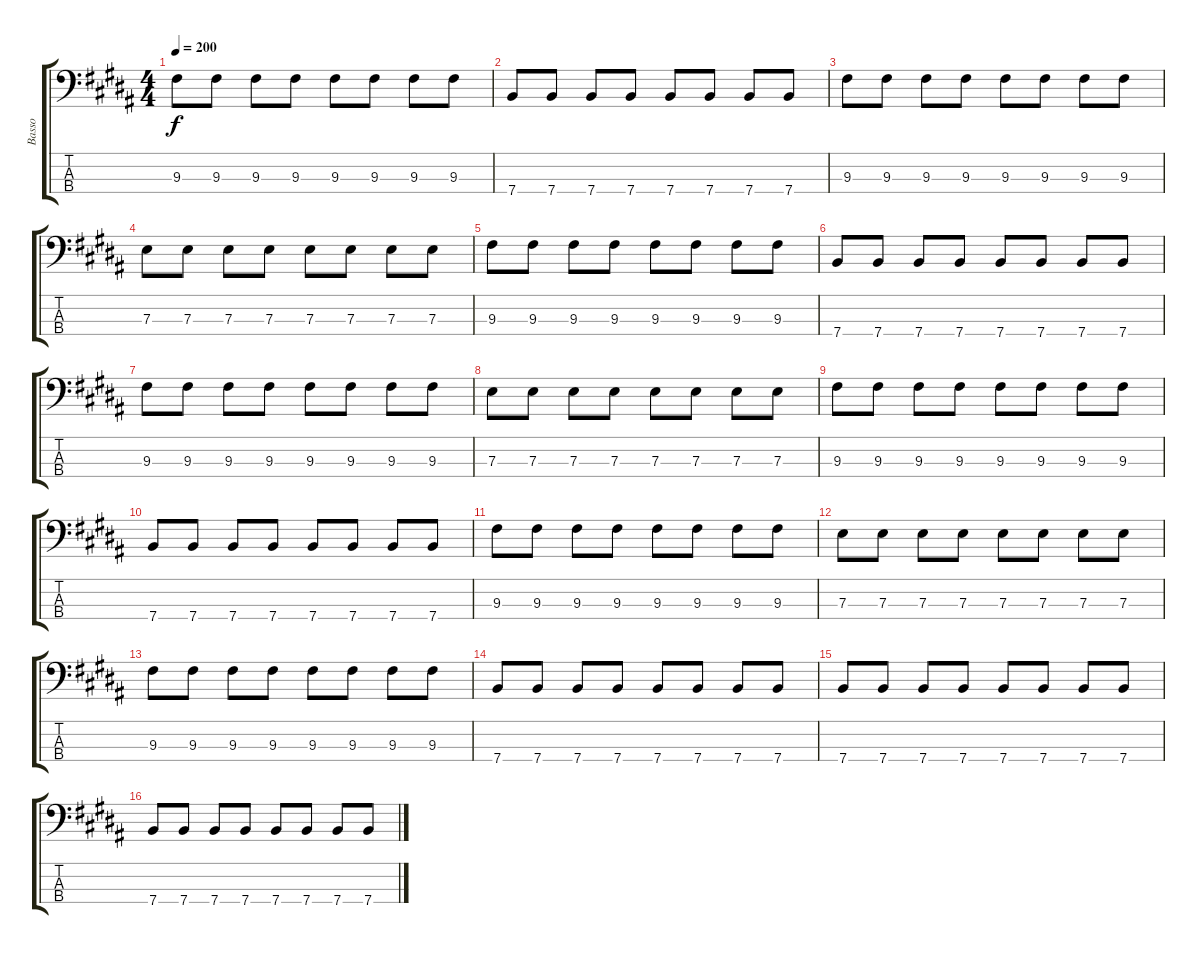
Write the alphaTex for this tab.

\track ("Basso" "Basso") {instrument electricbasspick}
\staff {score tabs}
\tuning (G2 D2 A1 E1) {hide}
\ts (4 4)
\tempo 200
\clef f4
\ks b
9.3.8{dy f} 9.3.8 9.3.8 9.3.8 9.3.8 9.3.8 9.3.8 9.3.8 |
7.4.8 7.4.8 7.4.8 7.4.8 7.4.8 7.4.8 7.4.8 7.4.8 |
9.3.8 9.3.8 9.3.8 9.3.8 9.3.8 9.3.8 9.3.8 9.3.8 |
7.3.8 7.3.8 7.3.8 7.3.8 7.3.8 7.3.8 7.3.8 7.3.8 |
9.3.8 9.3.8 9.3.8 9.3.8 9.3.8 9.3.8 9.3.8 9.3.8 |
7.4.8 7.4.8 7.4.8 7.4.8 7.4.8 7.4.8 7.4.8 7.4.8 |
9.3.8 9.3.8 9.3.8 9.3.8 9.3.8 9.3.8 9.3.8 9.3.8 |
7.3.8 7.3.8 7.3.8 7.3.8 7.3.8 7.3.8 7.3.8 7.3.8 |
9.3.8 9.3.8 9.3.8 9.3.8 9.3.8 9.3.8 9.3.8 9.3.8 |
7.4.8 7.4.8 7.4.8 7.4.8 7.4.8 7.4.8 7.4.8 7.4.8 |
9.3.8 9.3.8 9.3.8 9.3.8 9.3.8 9.3.8 9.3.8 9.3.8 |
7.3.8 7.3.8 7.3.8 7.3.8 7.3.8 7.3.8 7.3.8 7.3.8 |
9.3.8 9.3.8 9.3.8 9.3.8 9.3.8 9.3.8 9.3.8 9.3.8 |
7.4.8 7.4.8 7.4.8 7.4.8 7.4.8 7.4.8 7.4.8 7.4.8 |
7.4.8 7.4.8 7.4.8 7.4.8 7.4.8 7.4.8 7.4.8 7.4.8 |
7.4.8 7.4.8 7.4.8 7.4.8 7.4.8 7.4.8 7.4.8 7.4.8
